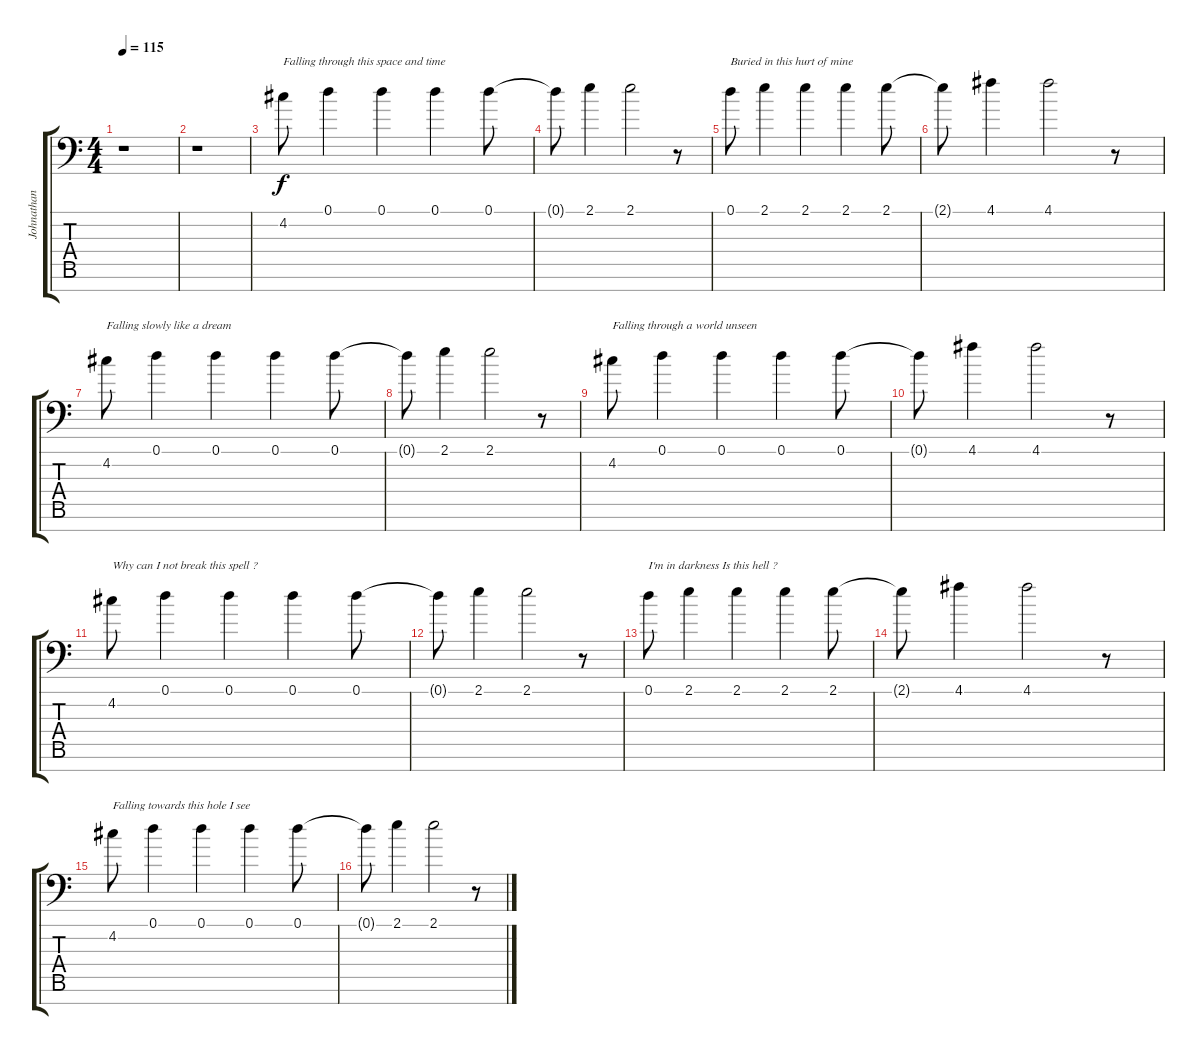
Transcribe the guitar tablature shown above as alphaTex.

\track ("Johnathan Davis - Vocals" "Johnathan ") {instrument distortionguitar}
\staff {score tabs}
\tuning (D4 A3 F3 C3 G2 D2 A1) {hide}
\ts (4 4)
\tempo 115
\clef f4
\ks c
r.1{dy f} |
r.1 |
4.2.8{txt "Falling through this space and time" instrument stringensemble1} 0.1.4 0.1.4 0.1.4 0.1.8 |
0.1{t}.8 2.1.4 2.1.2 r.8 |
0.1.8{txt "Buried in this hurt of mine"} 2.1.4 2.1.4 2.1.4 2.1.8 |
2.1{t}.8 4.1.4 4.1.2 r.8 |
4.2.8{txt "Falling slowly like a dream"} 0.1.4 0.1.4 0.1.4 0.1.8 |
0.1{t}.8 2.1.4 2.1.2 r.8 |
4.2.8{txt "Falling through a world unseen"} 0.1.4 0.1.4 0.1.4 0.1.8 |
0.1{t}.8 4.1.4 4.1.2 r.8 |
4.2.8{txt "Why can I not break this spell ?"} 0.1.4 0.1.4 0.1.4 0.1.8 |
0.1{t}.8 2.1.4 2.1.2 r.8 |
0.1.8{txt "I'm in darkness Is this hell ?"} 2.1.4 2.1.4 2.1.4 2.1.8 |
2.1{t}.8 4.1.4 4.1.2 r.8 |
4.2.8{txt "Falling towards this hole I see"} 0.1.4 0.1.4 0.1.4 0.1.8 |
0.1{t}.8 2.1.4 2.1.2 r.8
